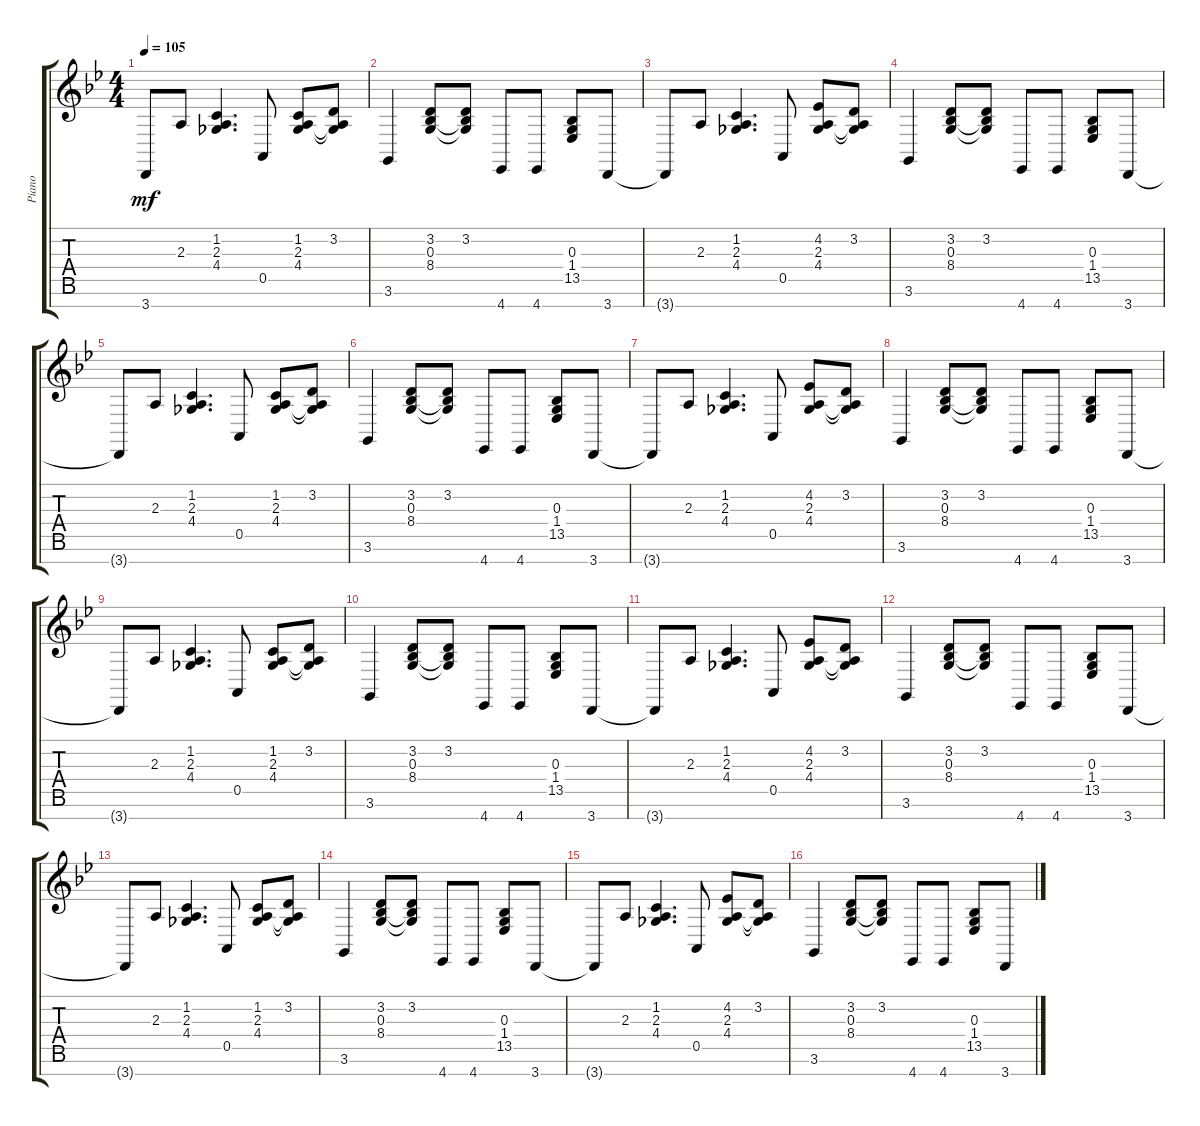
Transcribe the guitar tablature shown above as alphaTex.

\track ("Piano" "Piano") {instrument acousticgrandpiano}
\staff {score tabs}
\tuning (E4 B3 G3 D3 A2 E2 B1) {hide}
\ts (4 4)
\tempo 105
\clef g2
\ks gminor
3.7{t}.8{dy mf} 2.3.8 (1.2 2.3 4.4).4{d} 0.5.8 (1.2 2.3 4.4).8 (3.2 2.3{t} 4.4{t}).8 |
3.6.4 (3.2 0.3 8.4).8 (3.2 0.3{t} 8.4{t}).8 4.7.8 4.7.8 (0.3 1.4 13.5).8 3.7.8 |
3.7{t}.8 2.3.8 (1.2 2.3 4.4).4{d} 0.5.8 (4.2 2.3 4.4).8 (3.2 2.3{t} 4.4{t}).8 |
3.6.4 (3.2 0.3 8.4).8 (3.2 0.3{t} 8.4{t}).8 4.7.8 4.7.8 (0.3 1.4 13.5).8 3.7.8 |
3.7{t}.8 2.3.8 (1.2 2.3 4.4).4{d} 0.5.8 (1.2 2.3 4.4).8 (3.2 2.3{t} 4.4{t}).8 |
3.6.4 (3.2 0.3 8.4).8 (3.2 0.3{t} 8.4{t}).8 4.7.8 4.7.8 (0.3 1.4 13.5).8 3.7.8 |
3.7{t}.8 2.3.8 (1.2 2.3 4.4).4{d} 0.5.8 (4.2 2.3 4.4).8 (3.2 2.3{t} 4.4{t}).8 |
3.6.4 (3.2 0.3 8.4).8 (3.2 0.3{t} 8.4{t}).8 4.7.8 4.7.8 (0.3 1.4 13.5).8 3.7.8 |
3.7{t}.8 2.3.8 (1.2 2.3 4.4).4{d} 0.5.8 (1.2 2.3 4.4).8 (3.2 2.3{t} 4.4{t}).8 |
3.6.4 (3.2 0.3 8.4).8 (3.2 0.3{t} 8.4{t}).8 4.7.8 4.7.8 (0.3 1.4 13.5).8 3.7.8 |
3.7{t}.8 2.3.8 (1.2 2.3 4.4).4{d} 0.5.8 (4.2 2.3 4.4).8 (3.2 2.3{t} 4.4{t}).8 |
3.6.4 (3.2 0.3 8.4).8 (3.2 0.3{t} 8.4{t}).8 4.7.8 4.7.8 (0.3 1.4 13.5).8 3.7.8 |
3.7{t}.8 2.3.8 (1.2 2.3 4.4).4{d} 0.5.8 (1.2 2.3 4.4).8 (3.2 2.3{t} 4.4{t}).8 |
3.6.4 (3.2 0.3 8.4).8 (3.2 0.3{t} 8.4{t}).8 4.7.8 4.7.8 (0.3 1.4 13.5).8 3.7.8 |
3.7{t}.8 2.3.8 (1.2 2.3 4.4).4{d} 0.5.8 (4.2 2.3 4.4).8 (3.2 2.3{t} 4.4{t}).8 |
3.6.4 (3.2 0.3 8.4).8 (3.2 0.3{t} 8.4{t}).8 4.7.8 4.7.8 (0.3 1.4 13.5).8 3.7.8
